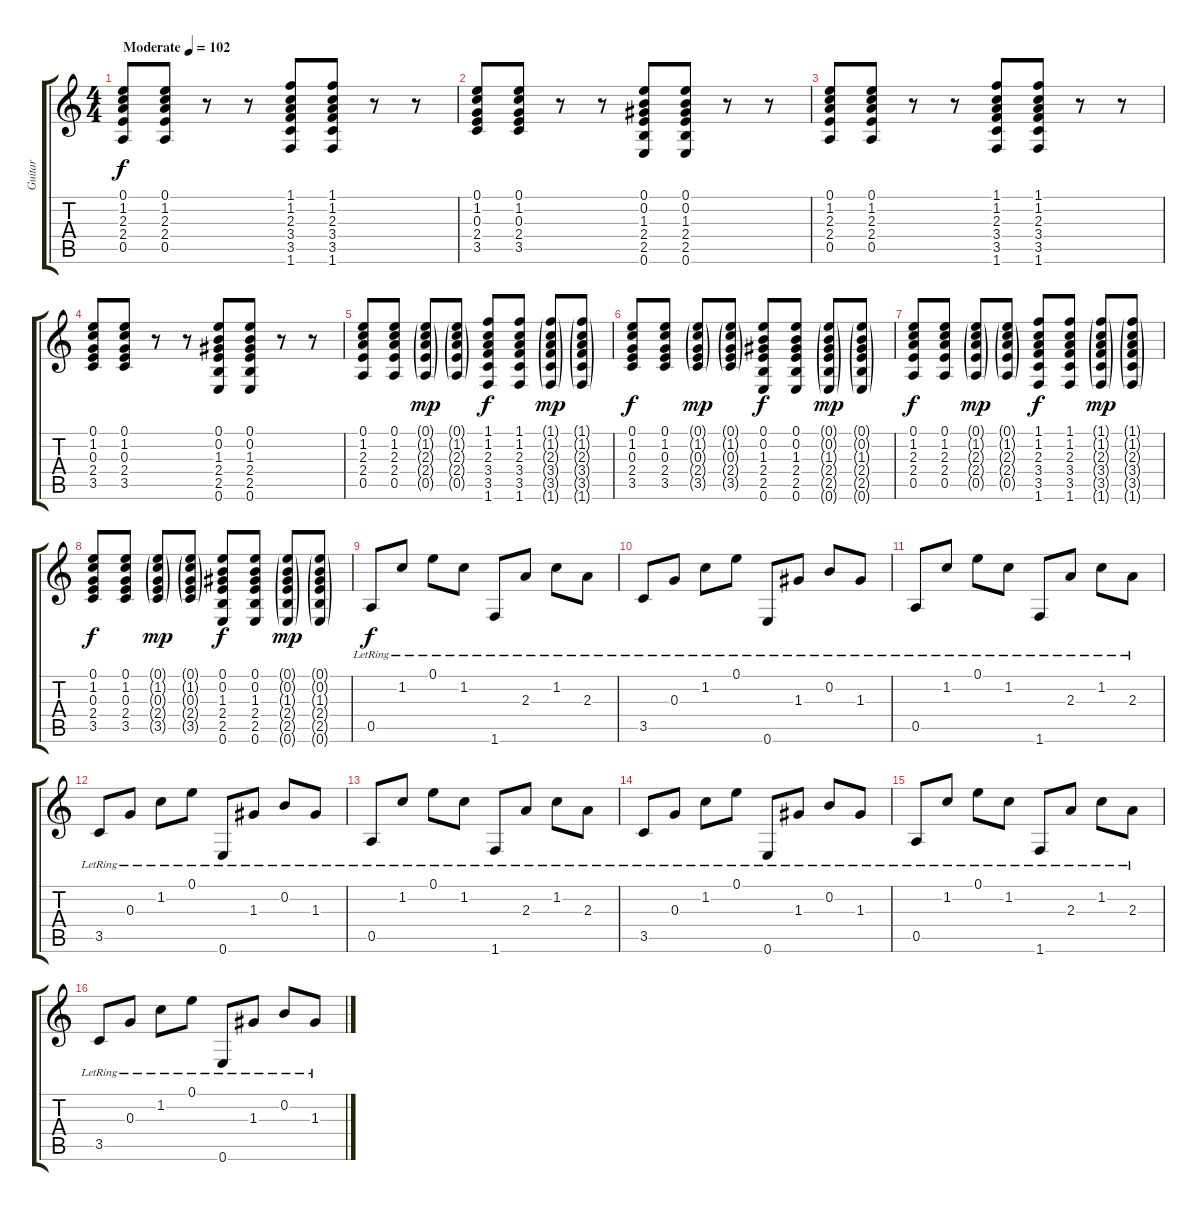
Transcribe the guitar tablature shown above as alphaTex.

\track ("Guitar" "Guitar") {instrument distortionguitar}
\staff {score tabs}
\tuning (E4 B3 G3 D3 A2 E2) {hide}
\ts (4 4)
\tempo (102 "Moderate")
\clef g2
\ks c
(0.1 1.2 2.3 2.4 0.5).8{dy f instrument distortionguitar} (0.1 1.2 2.3 2.4 0.5).8 r.8 r.8 (1.1 1.2 2.3 3.4 3.5 1.6).8 (1.1 1.2 2.3 3.4 3.5 1.6).8 r.8 r.8 |
(0.1 1.2 0.3 2.4 3.5).8 (0.1 1.2 0.3 2.4 3.5).8 r.8 r.8 (0.1 0.2 1.3 2.4 2.5 0.6).8 (0.1 0.2 1.3 2.4 2.5 0.6).8 r.8 r.8 |
(0.1 1.2 2.3 2.4 0.5).8 (0.1 1.2 2.3 2.4 0.5).8 r.8 r.8 (1.1 1.2 2.3 3.4 3.5 1.6).8 (1.1 1.2 2.3 3.4 3.5 1.6).8 r.8 r.8 |
(0.1 1.2 0.3 2.4 3.5).8 (0.1 1.2 0.3 2.4 3.5).8 r.8 r.8 (0.1 0.2 1.3 2.4 2.5 0.6).8 (0.1 0.2 1.3 2.4 2.5 0.6).8 r.8 r.8 |
(0.1 1.2 2.3 2.4 0.5).8 (0.1 1.2 2.3 2.4 0.5).8 (0.1{g} 1.2{g} 2.3{g} 2.4{g} 0.5{g}).8{dy mp} (0.1{g} 1.2{g} 2.3{g} 2.4{g} 0.5{g}).8 (1.1 1.2 2.3 3.4 3.5 1.6).8{dy f} (1.1 1.2 2.3 3.4 3.5 1.6).8 (1.1{g} 1.2{g} 2.3{g} 3.4{g} 3.5{g} 1.6{g}).8{dy mp} (1.1{g} 1.2{g} 2.3{g} 3.4{g} 3.5{g} 1.6{g}).8 |
(0.1 1.2 0.3 2.4 3.5).8{dy f} (0.1 1.2 0.3 2.4 3.5).8 (0.1{g} 1.2{g} 0.3{g} 2.4{g} 3.5{g}).8{dy mp} (0.1{g} 1.2{g} 0.3{g} 2.4{g} 3.5{g}).8 (0.1 0.2 1.3 2.4 2.5 0.6).8{dy f} (0.1 0.2 1.3 2.4 2.5 0.6).8 (0.1{g} 0.2{g} 1.3{g} 2.4{g} 2.5{g} 0.6{g}).8{dy mp} (0.1{g} 0.2{g} 1.3{g} 2.4{g} 2.5{g} 0.6{g}).8 |
(0.1 1.2 2.3 2.4 0.5).8{dy f} (0.1 1.2 2.3 2.4 0.5).8 (0.1{g} 1.2{g} 2.3{g} 2.4{g} 0.5{g}).8{dy mp} (0.1{g} 1.2{g} 2.3{g} 2.4{g} 0.5{g}).8 (1.1 1.2 2.3 3.4 3.5 1.6).8{dy f} (1.1 1.2 2.3 3.4 3.5 1.6).8 (1.1{g} 1.2{g} 2.3{g} 3.4{g} 3.5{g} 1.6{g}).8{dy mp} (1.1{g} 1.2{g} 2.3{g} 3.4{g} 3.5{g} 1.6{g}).8 |
(0.1 1.2 0.3 2.4 3.5).8{dy f} (0.1 1.2 0.3 2.4 3.5).8 (0.1{g} 1.2{g} 0.3{g} 2.4{g} 3.5{g}).8{dy mp} (0.1{g} 1.2{g} 0.3{g} 2.4{g} 3.5{g}).8 (0.1 0.2 1.3 2.4 2.5 0.6).8{dy f} (0.1 0.2 1.3 2.4 2.5 0.6).8 (0.1{g} 0.2{g} 1.3{g} 2.4{g} 2.5{g} 0.6{g}).8{dy mp} (0.1{g} 0.2{g} 1.3{g} 2.4{g} 2.5{g} 0.6{g}).8 |
0.5{lr}.8{dy f instrument electricguitarclean} 1.2{lr}.8 0.1{lr}.8 1.2{lr}.8 1.6{lr}.8 2.3{lr}.8 1.2{lr}.8 2.3{lr}.8 |
3.5{lr}.8 0.3{lr}.8 1.2{lr}.8 0.1{lr}.8 0.6{lr}.8 1.3{lr}.8 0.2{lr}.8 1.3{lr}.8 |
0.5{lr}.8{instrument electricguitarclean} 1.2{lr}.8 0.1{lr}.8 1.2{lr}.8 1.6{lr}.8 2.3{lr}.8 1.2{lr}.8 2.3{lr}.8 |
3.5{lr}.8 0.3{lr}.8 1.2{lr}.8 0.1{lr}.8 0.6{lr}.8 1.3{lr}.8 0.2{lr}.8 1.3{lr}.8 |
0.5{lr}.8 1.2{lr}.8 0.1{lr}.8 1.2{lr}.8 1.6{lr}.8 2.3{lr}.8 1.2{lr}.8 2.3{lr}.8 |
3.5{lr}.8 0.3{lr}.8 1.2{lr}.8 0.1{lr}.8 0.6{lr}.8 1.3{lr}.8 0.2{lr}.8 1.3{lr}.8 |
0.5{lr}.8 1.2{lr}.8 0.1{lr}.8 1.2{lr}.8 1.6{lr}.8 2.3{lr}.8 1.2{lr}.8 2.3{lr}.8 |
3.5{lr}.8 0.3{lr}.8 1.2{lr}.8 0.1{lr}.8 0.6{lr}.8 1.3{lr}.8 0.2{lr}.8 1.3{lr}.8
